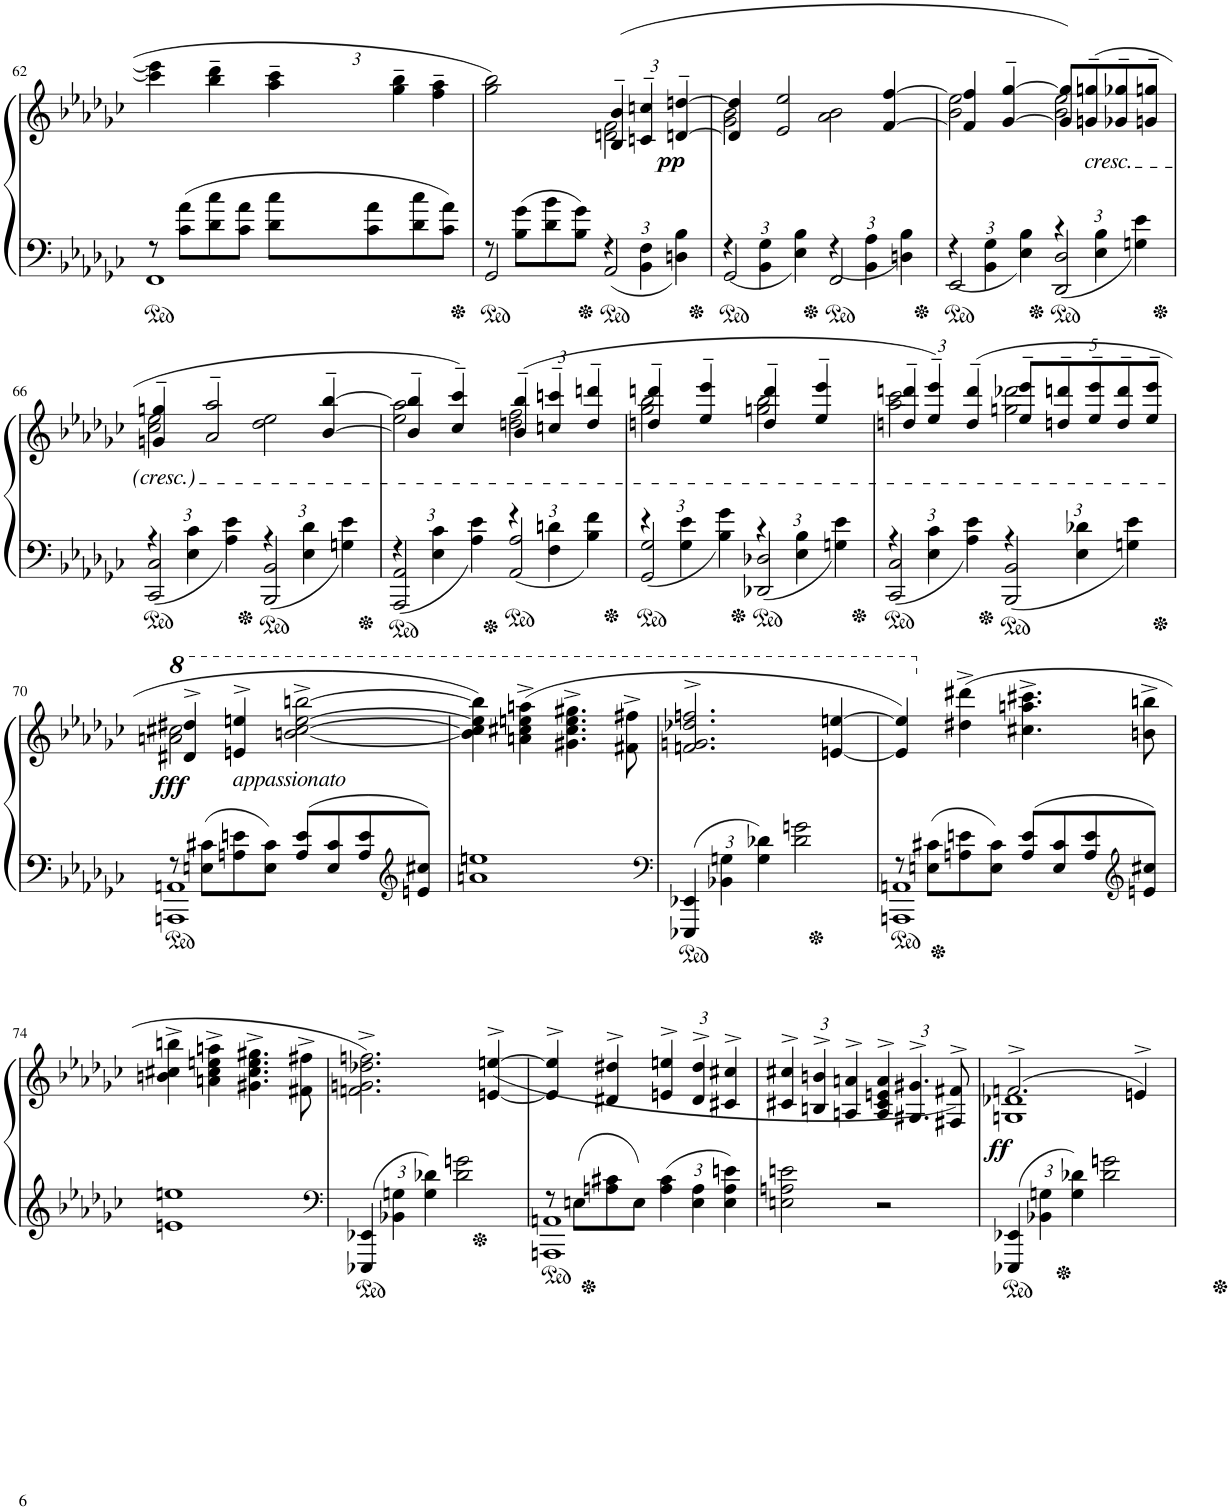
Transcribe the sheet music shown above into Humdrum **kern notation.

**kern	**kern	**dynam
*part1	*part1	*part1
*staff2	*staff1	*staff1/2
*I"Piano	*	*
*I'Pno.	*	*
!!LO:PB:g=z
*clefF4	*clefG2	*
*k[b-e-a-d-g-c-]	*k[b-e-a-d-g-c-]	*
*M4/4	*M4/4	*
*met(c)	*met(c)	*
=62	=62	=62
*^	*^	*
8r;<	1FF	4ccc-\] 4eee-\]	2ryy	.
8c-\ 8a-\L	.	.	.	.
8d-\ 8cc-\	.	4bb-\~ 4ddd-\~	.	.
8c-\ 8a-\J	.	.	.	.
*	*	*Xbrackettup	*brackettup	*
8d-\ 8cc-\L	.	6aa-\;< 6ccc-\;<	48ccc-~	.
.	.	.	48ddd-	.
.	.	.	12.ccc-	.
8c-\ 8a-\	.	.	.	.
.	.	6gg-\~ 6bb-\~	3ryy	.
8d-\ 8cc-\	.	.	.	.
.	.	6ff\~ 6aa-\~	.	.
8c-\ 8a-\J	.	.	.	.
=63	=63	=63	=63	=63
8r;<	2GG-/	2gg-\ 2bb-\	2ryy	.
8B-\ 8g-\L	.	.	.	.
8d-\ 8b-\	.	.	.	.
8B-\ 8g-\J	.	.	.	.
*Xbrackettup	*	*Xbrackettup	*	*
!	!	!	!	!LO:DY:b
6r	2AA-/	(6B-/~ 6b-/~	2dn\ 2f\	pp
6BB-\ 6F\	.	6cn/~ 6ccn/~	.	.
6Dn\ 6B-\	.	[6dn/~ [6ddn/~	.	.
=64	=64	=64	=64	=64
6r	2GG-/	4d/];< 4dd/];<	2g-\ 2b-\	.
6BB-\ 6G-\	.	.	.	.
.	.	2e-/^ 2ee-/^	.	.
6E-\ 6B-\	.	.	.	.
6r;<	2FF/	.	2a-\ 2b-\	.
6BB-\ 6A-\	.	.	.	.
.	.	[4f/^ [4ff/^	.	.
6Dn\ 6B-\	.	.	.	.
=65	=65	=65	=65	=65
6r	2EE-/	4f/];< 4ff/];<	2b-\ 2ee-\	.
6BB-\ 6G-\	.	.	.	.
.	.	[4g-/~ [4gg-/~	.	.
6E-\ 6B-\	.	.	.	.
6r	2DD-/ 2D-/	8g-/];< 8gg-/];<L)	2b-\ 2ee-\	.
!	!	!LO:TX:b:i:t=cresc.	!	!
.	.	(8gn/~ 8ggn/~	.	.
6E-\ 6B-\	.	.	.	.
.	.	8g-X/~ 8gg-X/~	.	.
6Gn\ 6e-\	.	.	.	.
.	.	8gn/~ 8ggn/~J	.	.
!!LO:LB:g=z	!!
=66	=66	=66	=66	=66
6r	2CC-/ 2C-/	4gn/~ 4ggn/~	2cc-\ 2ee-\	.
6E-\ 6c-\	.	.	.	.
.	.	2a-/~ 2aa-/~	.	.
6A-\ 6e-\	.	.	.	.
6r	2BBB-/ 2BB-/	.	2dd-\ 2ee-\	.
6E-\ 6d-\	.	.	.	.
.	.	[4b-/~ [4bb-/~	.	.
6Gn\ 6e-\	.	.	.	.
=67	=67	=67	=67	=67
6r	2AAA-/ 2AA-/	4b-/]~ 4bb-/]~	2ee-\ 2aa-\	.
6E-\ 6c-\	.	.	.	.
.	.	4cc-/~ 4ccc-/~)	.	.
6A-\ 6e-\	.	.	.	.
6r	2AA-/ 2A-/	(6b-/~ 6bb-/~	2ddn\ 2ff\	.
6F\ 6dn\	.	6ccn/~ 6cccn/~	.	.
6B-\ 6f\	.	6dd/~ 6dddn/~	.	.
=68	=68	=68	=68	=68
6r	2GG-/ 2G-/	4ddn/~ 4dddn/~	2gg-\ 2bb-\	.
6G-\ 6e-\	.	.	.	.
.	.	4ee-/~ 4eee-/~	.	.
6B-\ 6g-\	.	.	.	.
6r	2DD-X/ 2D-X/	4dd/~ 4ddd/~	2ggn\ 2bb-\	.
6E-\ 6B-\	.	.	.	.
.	.	4ee-/~ 4eee-/~	.	.
6Gn\ 6e-\	.	.	.	.
=69	=69	=69	=69	=69
6r	2CC-/ 2C-/	6ddn/~ 6dddn/~	2aa-\ 2ccc-\	.
6E-\ 6c-\	.	6ee-/~ 6eee-/~)	.	.
6A-\ 6e-\	.	(6dd/~ 6ddd/~	.	.
6r	2BBB-/ 2BB-/	10ee-/~ 10eee-/~L	2ggn\ 2ddd-X\	.
.	.	10ddn/~ 10dddn/~	.	.
6E-\ 6d-X\	.	.	.	.
.	.	10ee-/~ 10eee-/~	.	.
.	.	10dd/~ 10ddd/~	.	.
6Gn\ 6e-\	.	.	.	.
.	.	10ee-/~ 10eee-/~J	.	.
!!LO:LB:g=z	!!
=70	=70	=70	=70	=70
*	*	*8va	*	*
!	!	!	!	!LO:DY:b
8r	1AAAn 1AAn	4dd#X/^ 4ddd#X/^	2aan\^ 2ccc#X\^	fff
8En\ 8c#X\L	.	.	.	.
!	!	!LO:TX:b:i:t=appassionato	!	!
8An\ 8en\	.	4een/^ 4eeen/^	.	.
8E\ 8c#\J	.	.	.	.
8A/ 8e/L	.	[2bbn\^> [2ccc#\^> [2eee\^> [2bbbn\^>	2ryy	.
8E/ 8c#/	.	.	.	.
8A/ 8e/	.	.	.	.
*clefG2	*	*	*	*
8en/ 8cc#X/J	.	.	.	.
*v	*v	*	*	*
*	*v	*v	*
=71	=71	=71
1an 1een	4bb\] 4ccc#\] 4eee\] 4bbb\])	.
.	(4aan\^ 4ccc#X\^ 4eeen\^ 4aaan\^	.
.	4.gg#X\^ 4.ccc#\^ 4.eee\^ 4.ggg#X\^	.
.	8ff#X\^ 8fff#X\^	.
=72	=72	=72
*clefF4	*	*
6EEE-X/ 6EE-X/	2.ffn/^> 2.ggn/^> 2.ddd-X/^> 2.fffn/^>	.
6BB-X\ 6Gn\	.	.
6G\ 6d-X\	.	.
2d-\ 2gn\	.	.
.	[4een/ [4eeen/	.
=73	=73	=73
*^	*^	*
8r	1AAAn 1AAn	4ee/] 4eee/])	2ryy	.
8En\ 8c#X\L	.	.	.	.
*	*	*X8va	*	*
8An\ 8en\	.	(4dd#X\^ 4ddd#X\^	.	.
8E\ 8c#\J	.	.	.	.
8A/ 8e/L	.	4.cc-\^ 4.aan\^ 4.ccc#X\^	8cc#X 8aa 8ccc#	.
8E/ 8c#/	.	.	4cc# 4aa 4ccc#	.
8A/ 8e/	.	.	.	.
*clefG2	*	*	*	*
8en/ 8cc#X/J	.	8bn\^ 8bbn\^	8ryy	.
*v	*v	*	*	*
*	*v	*v	*
!!LO:LB:g=z
=74	=74	=74
1en 1een	4bn\^ 4cc#X\^ 4bbn\^	.
.	4an\^ 4cc#\^ 4een\^ 4aan\^	.
.	4.g#X\^ 4.cc#\^ 4.ee\^ 4.gg#X\^	.
.	8f#X\^ 8ff#X\^	.
=75	=75	=75
*clefF4	*	*
6EEE-X/ 6EE-X/	2.fn\^ 2.gn\^ 2.dd-X\^ 2.ffn\^)	.
6BB-X\ 6Gn\	.	.
6G\ 6d-X\	.	.
2d-\ 2gn\	.	.
.	([4en/^> [4een/^>	.
=76	=76	=76
*^	*	*
8r	1AAAn 1AAn	4e/]^> 4ee/]^>	.
8En\L	.	.	.
8An\ 8c#X\	.	4d#X/^> 4dd#X/^>	.
8E\J	.	.	.
6A\ 6c#\	.	6en/^> 6een/^>	.
6E\ 6A\	.	6d#/^> 6dd#/^>	.
6E\ 6A\ 6en\	.	6c#X/^> 6cc#X/^>	.
*v	*v	*	*
=77	=77	=77
2En\ 2An\ 2en\	6c#X/^> 6cc#X/^>	.
.	6Bn/^> 6bn/^>	.
.	6An/^> 6an/^>	.
2r	6A/^> 6c#/^> 6en/^> 6a/^>	.
.	6.G#X/^> 6.g#X/^>	.
.	12F#X/^> 12f#X/^>)	.
=78	=78	=78
*	*^	*
!	!	!	!LO:DY:b
6EEE-X/ 6EE-X/	(2.fn^/	1Gn 1d-X	ff
6BB-X\ 6Gn\	.	.	.
6G\ 6d-X\	.	.	.
2d-\ 2gn\	.	.	.
.	4en^/)	.	.
*	*v	*v	*
=	=	=
*-	*-	*-
